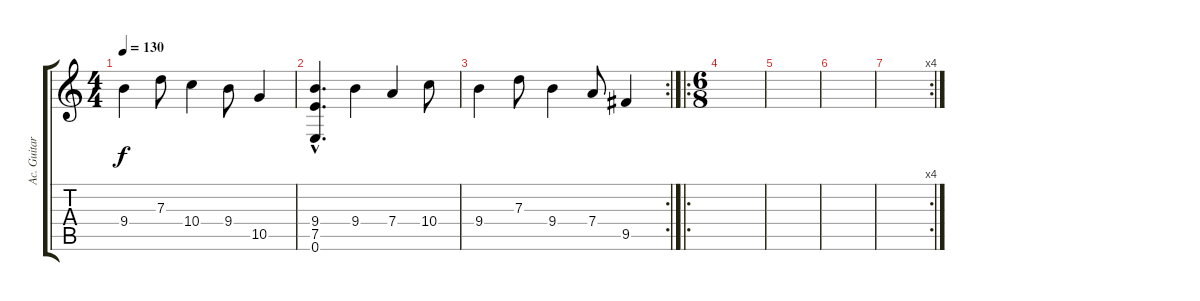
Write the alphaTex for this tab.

\track ("Ac. Guitar 1" "Ac. Guitar") {instrument acousticguitarsteel}
\staff {score tabs}
\tuning (E4 B3 G3 D3 A2 E2) {hide}
\ts (4 4)
\tempo 130
\clef g2
\ks c
9.4.4{dy f} 7.3.8 10.4.4 9.4.8 10.5.4 |
(9.4{hac} 7.5{hac} 0.6{hac}).4{d} 9.4.4 7.4.4 10.4.8 |
\rc 2
9.4.4 7.3.8 9.4.4 7.4.8 9.5.4 |
\ro
\ts (6 8)
|
|
|
\rc 4
